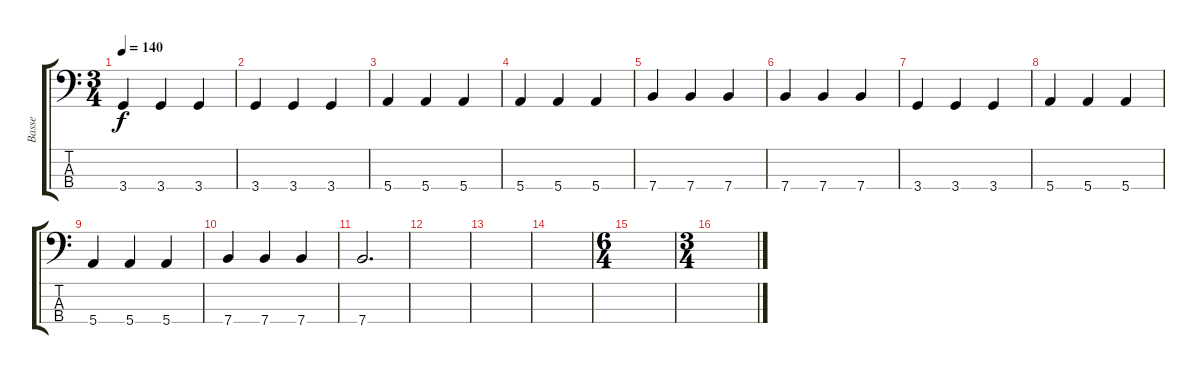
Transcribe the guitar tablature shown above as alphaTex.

\track ("Basse" "Basse") {instrument electricbassfinger}
\staff {score tabs}
\tuning (G2 D2 A1 E1) {hide}
\ts (3 4)
\tempo 140
\clef f4
\ks c
3.4.4{dy f} 3.4.4 3.4.4 |
3.4.4 3.4.4 3.4.4 |
5.4.4 5.4.4 5.4.4 |
5.4.4 5.4.4 5.4.4 |
7.4.4 7.4.4 7.4.4 |
7.4.4 7.4.4 7.4.4 |
3.4.4 3.4.4 3.4.4 |
5.4.4 5.4.4 5.4.4 |
5.4.4 5.4.4 5.4.4 |
7.4.4 7.4.4 7.4.4 |
7.4.2{d} |
|
|
|
\ts (6 4)
|
\ts (3 4)
